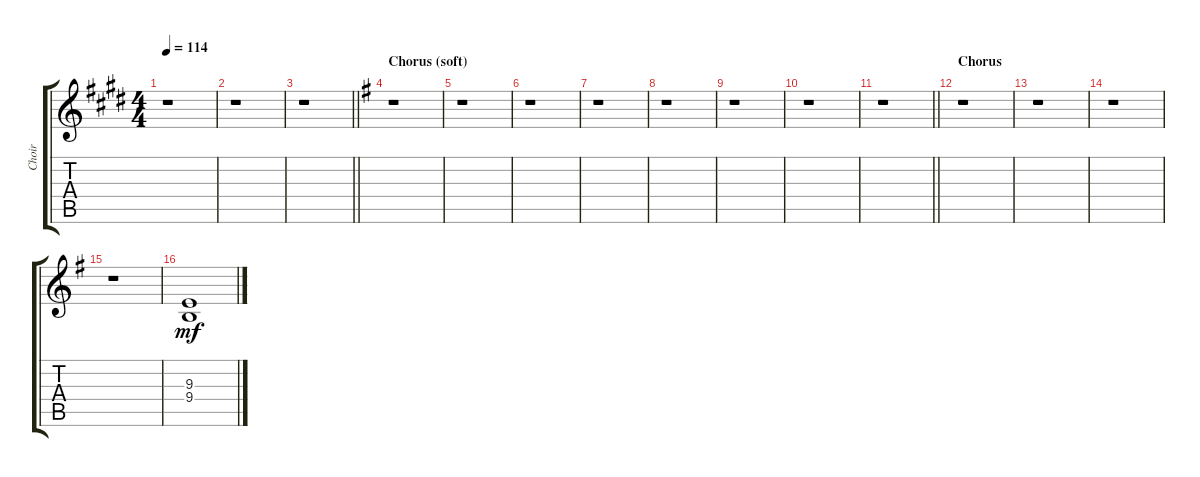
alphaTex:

\track ("Choir" "Choir") {instrument choiraahs}
\staff {score tabs}
\tuning (E4 B3 G3 D3 A2 E2) {hide}
\ts (4 4)
\tempo 114
\clef g2
\ks e
r.1{dy mf} |
r.1 |
\barLineRight lightlight
r.1 |
\section ("" "Chorus (soft)")
\ks eminor
r.1 |
r.1 |
r.1 |
r.1 |
r.1 |
r.1 |
r.1 |
\barLineRight lightlight
r.1 |
\section ("" "Chorus")
r.1 |
r.1 |
r.1 |
r.1 |
(9.3 9.4).1
